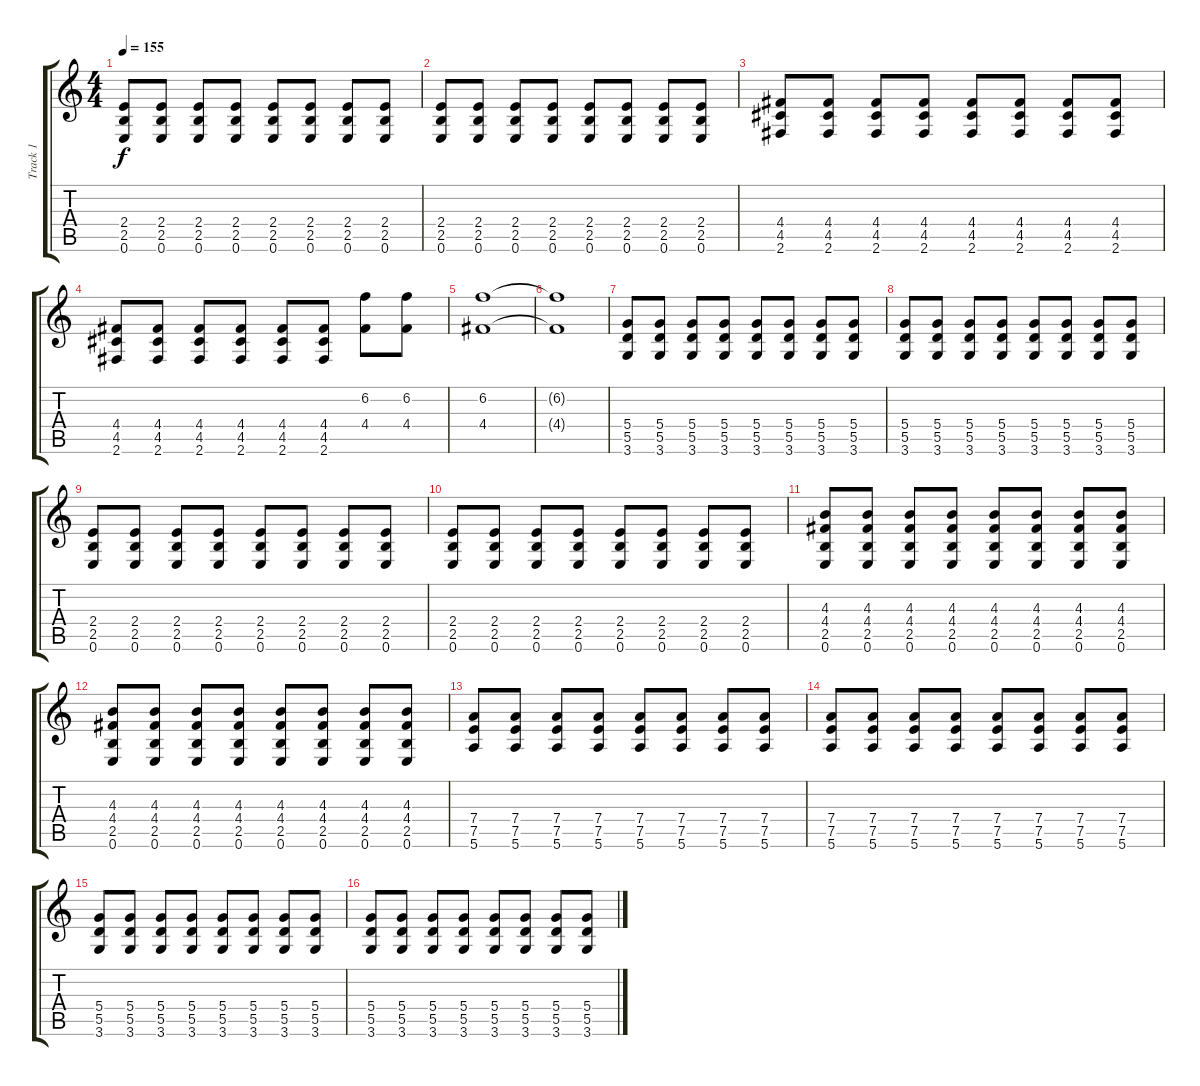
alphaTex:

\track ("Track 1" "Track 1") {instrument acousticguitarnylon}
\staff {score tabs}
\tuning (E4 B3 G3 D3 A2 E2) {hide}
\ts (4 4)
\tempo 155
\clef g2
\ks c
(2.4 2.5 0.6).8{dy f} (2.4 2.5 0.6).8 (2.4 2.5 0.6).8 (2.4 2.5 0.6).8 (2.4 2.5 0.6).8 (2.4 2.5 0.6).8 (2.4 2.5 0.6).8 (2.4 2.5 0.6).8 |
(2.4 2.5 0.6).8 (2.4 2.5 0.6).8 (2.4 2.5 0.6).8 (2.4 2.5 0.6).8 (2.4 2.5 0.6).8 (2.4 2.5 0.6).8 (2.4 2.5 0.6).8 (2.4 2.5 0.6).8 |
(4.4 4.5 2.6).8 (4.4 4.5 2.6).8 (4.4 4.5 2.6).8 (4.4 4.5 2.6).8 (4.4 4.5 2.6).8 (4.4 4.5 2.6).8 (4.4 4.5 2.6).8 (4.4 4.5 2.6).8 |
(4.4 4.5 2.6).8 (4.4 4.5 2.6).8 (4.4 4.5 2.6).8 (4.4 4.5 2.6).8 (4.4 4.5 2.6).8 (4.4 4.5 2.6).8 (6.2 4.4).8 (6.2 4.4).8 |
(6.2 4.4).1 |
(6.2{t} 4.4{t}).1 |
(5.4 5.5 3.6).8 (5.4 5.5 3.6).8 (5.4 5.5 3.6).8 (5.4 5.5 3.6).8 (5.4 5.5 3.6).8 (5.4 5.5 3.6).8 (5.4 5.5 3.6).8 (5.4 5.5 3.6).8 |
(5.4 5.5 3.6).8 (5.4 5.5 3.6).8 (5.4 5.5 3.6).8 (5.4 5.5 3.6).8 (5.4 5.5 3.6).8 (5.4 5.5 3.6).8 (5.4 5.5 3.6).8 (5.4 5.5 3.6).8 |
(2.4 2.5 0.6).8 (2.4 2.5 0.6).8 (2.4 2.5 0.6).8 (2.4 2.5 0.6).8 (2.4 2.5 0.6).8 (2.4 2.5 0.6).8 (2.4 2.5 0.6).8 (2.4 2.5 0.6).8 |
(2.4 2.5 0.6).8 (2.4 2.5 0.6).8 (2.4 2.5 0.6).8 (2.4 2.5 0.6).8 (2.4 2.5 0.6).8 (2.4 2.5 0.6).8 (2.4 2.5 0.6).8 (2.4 2.5 0.6).8 |
(4.3 4.4 2.5 0.6).8 (4.3 4.4 2.5 0.6).8 (4.3 4.4 2.5 0.6).8 (4.3 4.4 2.5 0.6).8 (4.3 4.4 2.5 0.6).8 (4.3 4.4 2.5 0.6).8 (4.3 4.4 2.5 0.6).8 (4.3 4.4 2.5 0.6).8 |
(4.3 4.4 2.5 0.6).8 (4.3 4.4 2.5 0.6).8 (4.3 4.4 2.5 0.6).8 (4.3 4.4 2.5 0.6).8 (4.3 4.4 2.5 0.6).8 (4.3 4.4 2.5 0.6).8 (4.3 4.4 2.5 0.6).8 (4.3 4.4 2.5 0.6).8 |
(7.4 7.5 5.6).8 (7.4 7.5 5.6).8 (7.4 7.5 5.6).8 (7.4 7.5 5.6).8 (7.4 7.5 5.6).8 (7.4 7.5 5.6).8 (7.4 7.5 5.6).8 (7.4 7.5 5.6).8 |
(7.4 7.5 5.6).8 (7.4 7.5 5.6).8 (7.4 7.5 5.6).8 (7.4 7.5 5.6).8 (7.4 7.5 5.6).8 (7.4 7.5 5.6).8 (7.4 7.5 5.6).8 (7.4 7.5 5.6).8 |
(5.4 5.5 3.6).8 (5.4 5.5 3.6).8 (5.4 5.5 3.6).8 (5.4 5.5 3.6).8 (5.4 5.5 3.6).8 (5.4 5.5 3.6).8 (5.4 5.5 3.6).8 (5.4 5.5 3.6).8 |
(5.4 5.5 3.6).8 (5.4 5.5 3.6).8 (5.4 5.5 3.6).8 (5.4 5.5 3.6).8 (5.4 5.5 3.6).8 (5.4 5.5 3.6).8 (5.4 5.5 3.6).8 (5.4 5.5 3.6).8
